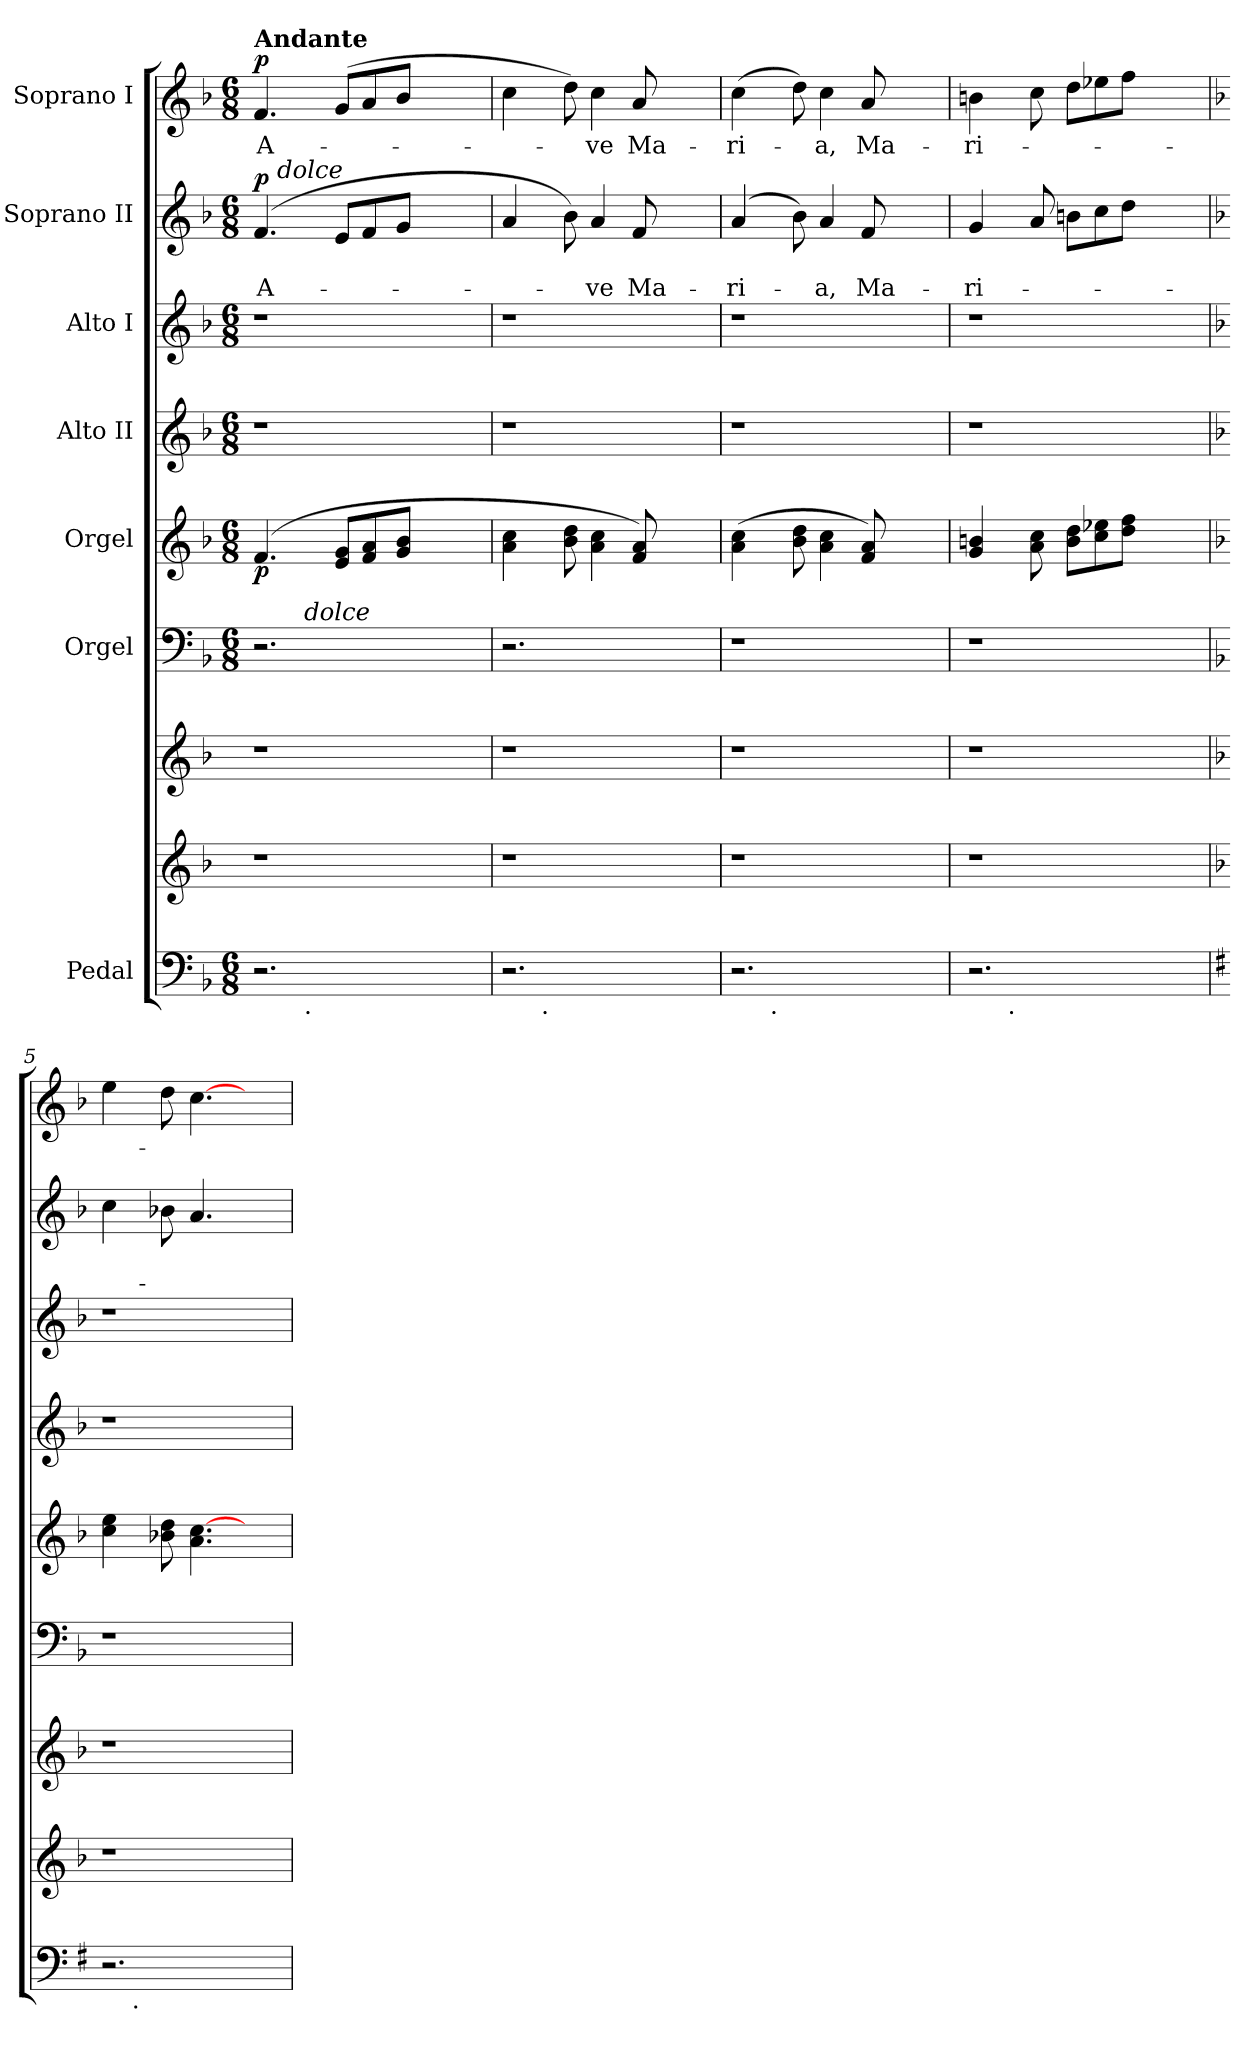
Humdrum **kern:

**kern	**kern	**kern	**kern	**kern	**dynam	**kern	**kern	**kern	**text	**text	**dynam	**kern	**text	**dynam
*part9	*part8	*part7	*part6	*part5	*part5	*part4	*part3	*part2	*part2	*part2	*part2	*part1	*part1	*part1
*staff9	*staff8	*staff7	*staff6	*staff5	*staff5	*staff4	*staff3	*staff2	*staff2	*staff2	*staff2	*staff1	*staff1	*staff1
*I"Pedal	*	*	*I"Orgel	*I"Orgel	*	*I"Alto II	*I"Alto I	*I"Soprano II	*	*	*	*I"Soprano I	*	*
*clefF4	*clefG2	*clefG2	*clefF4	*clefG2	*	*clefG2	*clefG2	*clefG2	*	*	*	*clefG2	*	*
*k[b-]	*k[b-]	*k[b-]	*k[b-]	*k[b-]	*	*k[b-]	*k[b-]	*k[b-]	*	*	*	*k[b-]	*	*
*F:	*F:	*F:	*F:	*F:	*	*F:	*F:	*F:	*	*	*	*F:	*	*
*M6/8	*	*	*M6/8	*M6/8	*	*M6/8	*M6/8	*M6/8	*	*	*	*M6/8	*	*
=1	=1	=1	=1	=1	=1	=1	=1	=1	=1	=1	=1	=1	=1	=1
!	!	!	!	!	!	!	!	!	!	!	!	!LO:TX:a:B:t=Andante	!	!
!	!	!	!LO:N:vis=1	!	!LO:DY:b	!LO:N:vis=1	!LO:N:vis=1	!	!	!LO:LY:b	!LO:DY:a	!	!LO:LY:b	!LO:DY:a
*^	*	*	*^	*	*	*	*	*^	*	*	*	*	*	*
2.r	8..ryy	1r	1r	2.r	8..ryy	(4.f/	p	2.r	2.r	(4.f/	16.ryy	.	A-	p	4.f/	A-	p
!	!	!	!	!	!	!	!	!	!	!	!LO:TX:a:i:t=dolce	!	!	!	!	!	!
.	.	.	.	.	.	.	.	.	.	.	2ryy	.	.	.	.	.	.
!	!	!	!	!	!LO:TX:a:i:t=dolce	!	!	!	!	!	!	!	!	!	!	!	!
!	!LO:TX:b:t=.	!	!	!	!	!	!	!	!	!	!	!	!	!	!	!	!
.	2ryy	.	.	.	2ryy	.	.	.	.	.	.	.	.	.	.	.	.
.	.	.	.	.	.	8e/ 8g/L	.	.	.	8e/L	.	.	.	.	(>8g/L	.	.
.	.	.	.	.	.	8f/ 8a/	.	.	.	8f/	.	.	.	.	8a/	.	.
.	.	.	.	.	.	.	.	.	.	.	4ryy	.	.	.	.	.	.
.	.	.	.	.	.	8g/ 8b-/J	.	.	.	8g/J	.	.	.	.	8b-/J	.	.
.	4ryy	.	.	.	4ryy	.	.	.	.	.	.	.	.	.	.	.	.
4ryy	.	.	.	4ryy	.	4ryy	.	4ryy	4ryy	4ryy	.	.	.	.	4ryy	.	.
.	.	.	.	.	.	.	.	.	.	.	8ryy	.	.	.	.	.	.
.	32ryy	.	.	.	32ryy	.	.	.	.	.	32ryy	.	.	.	.	.	.
=2	=2	=2	=2	=2	=2	=2	=2	=2	=2	=2	=2	=2	=2	=2	=2	=2	=2
!	!	!	!	!LO:N:vis=1	!	!	!	!LO:N:vis=1	!LO:N:vis=1	!	!	!	!	!	!	!	!
*	*	*	*	*v	*v	*	*	*	*	*v	*v	*	*	*	*	*	*
2.r	8ryy	1r	1r	2.r	4a\ 4cc\	.	2.r	2.r	4a/	.	.	.	4cc\	.	.
.	32ryy	.	.	.	.	.	.	.	.	.	.	.	.	.	.
!	!LO:TX:b:t=.	!	!	!	!	!	!	!	!	!	!	!	!	!	!
.	2ryy	.	.	.	.	.	.	.	.	.	.	.	.	.	.
.	.	.	.	.	8b-\ 8dd\	.	.	.	8b-\)	.	.	.	8dd\)	.	.
!	!	!	!	!	!	!	!	!	!	!	!LO:LY:b	!	!	!LO:LY:b	!
.	.	.	.	.	4a\ 4cc\	.	.	.	4a/	.	-ve	.	4cc\	-ve	.
!	!	!	!	!	!	!	!	!	!	!	!LO:LY:b	!	!	!LO:LY:b	!
.	.	.	.	.	8f/ 8a/)	.	.	.	8f/	.	Ma-	.	8a/	Ma-	.
.	4ryy	.	.	.	.	.	.	.	.	.	.	.	.	.	.
4ryy	.	.	.	4ryy	4ryy	.	4ryy	4ryy	4ryy	.	.	.	4ryy	.	.
.	16.ryy	.	.	.	.	.	.	.	.	.	.	.	.	.	.
=3	=3	=3	=3	=3	=3	=3	=3	=3	=3	=3	=3	=3	=3	=3	=3
!	!	!	!	!LO:N:vis=1	!	!	!LO:N:vis=1	!LO:N:vis=1	!	!	!LO:LY:b	!	!	!LO:LY:b	!
2.r	8ryy	1r	1r	2.r	(>4a\ 4cc\	.	2.r	2.r	(4a/	.	-ri-	.	(>4cc\	-ri-	.
.	32ryy	.	.	.	.	.	.	.	.	.	.	.	.	.	.
!	!LO:TX:b:t=.	!	!	!	!	!	!	!	!	!	!	!	!	!	!
.	2ryy	.	.	.	.	.	.	.	.	.	.	.	.	.	.
.	.	.	.	.	8b-\ 8dd\	.	.	.	8b-\)	.	.	.	8dd\)	.	.
!	!	!	!	!	!	!	!	!	!	!	!LO:LY:b	!	!	!LO:LY:b	!
.	.	.	.	.	4a\ 4cc\	.	.	.	4a/	.	-a,	.	4cc\	-a,	.
!	!	!	!	!	!	!	!	!	!	!	!LO:LY:b	!	!	!LO:LY:b	!
.	.	.	.	.	8f/ 8a/)	.	.	.	8f/	.	Ma-	.	8a/	Ma-	.
.	4ryy	.	.	.	.	.	.	.	.	.	.	.	.	.	.
4ryy	.	.	.	4ryy	4ryy	.	4ryy	4ryy	4ryy	.	.	.	4ryy	.	.
.	16.ryy	.	.	.	.	.	.	.	.	.	.	.	.	.	.
=4	=4	=4	=4	=4	=4	=4	=4	=4	=4	=4	=4	=4	=4	=4	=4
!	!	!	!	!LO:N:vis=1	!	!	!LO:N:vis=1	!LO:N:vis=1	!	!	!LO:LY:b	!	!	!LO:LY:b	!
2.r	8ryy	1r	1r	2.r	4g/ 4bn/	.	2.r	2.r	4g/	.	-ri-	.	4bn\	-ri-	.
.	32ryy	.	.	.	.	.	.	.	.	.	.	.	.	.	.
!	!LO:TX:b:t=.	!	!	!	!	!	!	!	!	!	!	!	!	!	!
.	2ryy	.	.	.	.	.	.	.	.	.	.	.	.	.	.
.	.	.	.	.	8a\ 8cc\	.	.	.	8a/	.	.	.	8cc\	.	.
.	.	.	.	.	8b\ 8dd\L	.	.	.	8bn\L	.	.	.	8dd\L	.	.
.	.	.	.	.	8cc\ 8ee-X\	.	.	.	8cc\	.	.	.	8ee-X\	.	.
.	.	.	.	.	8dd\ 8ff\J	.	.	.	8dd\J	.	.	.	8ff\J	.	.
.	4ryy	.	.	.	.	.	.	.	.	.	.	.	.	.	.
4ryy	.	.	.	4ryy	4ryy	.	4ryy	4ryy	4ryy	.	.	.	4ryy	.	.
.	16.ryy	.	.	.	.	.	.	.	.	.	.	.	.	.	.
=5	=5	=5	=5	=5	=5	=5	=5	=5	=5	=5	=5	=5	=5	=5	=5
*k[f#]	*	*	*	*	*	*	*	*	*	*	*	*	*	*	*
*G:	*	*	*	*	*	*	*	*	*	*	*	*	*	*	*
!	!	!	!	!LO:N:vis=1	!	!	!LO:N:vis=1	!LO:N:vis=1	!	!	!	!	!	!	!
2.r	8ryy	1r	1r	2.r	4cc\ 4ee\	.	2.r	2.r	4cc\	.	.	.	4ee\	.	.
!	!LO:TX:b:t=.	!	!	!	!	!	!	!	!	!	!	!	!	!	!
.	2..ryy	.	.	.	.	.	.	.	.	.	.	.	.	.	.
.	.	.	.	.	8b-X\ 8dd\	.	.	.	8b-X\	.	.	.	8dd\	.	.
.	.	.	.	.	4.a\ [>4.cc\	.	.	.	4.a/	.	.	.	[>4.cc\	.	.
4ryy	.	.	.	4ryy	4ryy	.	4ryy	4ryy	4ryy	.	.	.	4ryy	.	.
*v	*v	*	*	*	*	*	*	*	*	*	*	*	*	*	*
=	=	=	=	=	=	=	=	=	=	=	=	=	=	=
*-	*-	*-	*-	*-	*-	*-	*-	*-	*-	*-	*-	*-	*-	*-
